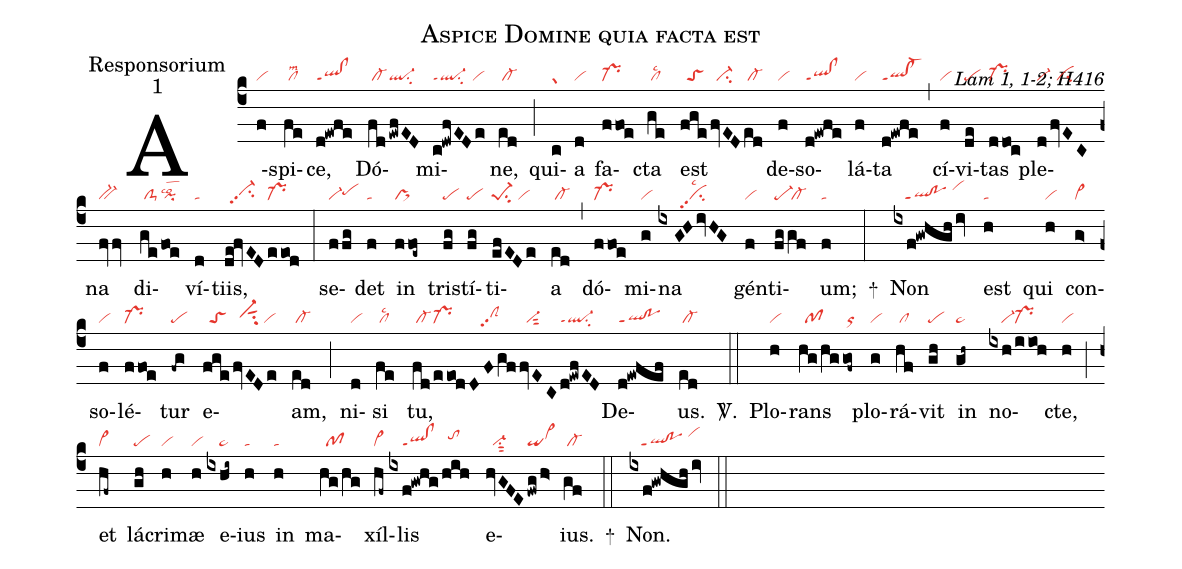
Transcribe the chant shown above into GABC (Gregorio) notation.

name:Aspice Domine quia facta est;
office-part:Responsorium;
mode:1;
commentary:Lam 1, 1-2; H416;
nabc-lines:1;
%%
(c4)
A(f|vi)spi(fe|/cllsm2)ce,(d!ewfe|ql!clppt1) Dó(fd|/cl-|!ewfED|ql-su2)mi(c!dwfEDe|ql-ppt1su2/vi)ne,(ed|/cl-) (;)
qui(c|gr)a(d|vi) fa(ffoe|pr-)cta(ge|/cllsc2) est(fge|//toS|fvED|//ci-|ed|/cl-) de(f|vi)so(d!ewfe|ql!clppt1)lá(f|vi)ta(d!ewfe|ql!cl-ppt1) (,)
cí(f|vi)vi(de|pe)tas(ddoc|pr-) ple(d|vi-|/fvEC|//ci)na(fvv|bv-) di(ge|/clS-|foe|pilsco2)ví(d|ta)tiis,(de!fvED|//vi-hhpp2su2|eeod|pr-) (:)
se(ffg|vi-pehh)det(f|ta) in(ffoe~|pr>) tri(fg|pe)stí(fg|pe)ti(efEDe|pe-1su2/vi)a(ed|/cl-) (,)
dó(ffoe|pr-)mi(g|vi)na(ixGHivHG|///////vipp2su2lsc2) gén(f|vi)ti(fg|pe-|gf|/cl-)um;(f|ta) +(:)
Non(ixf!gwhghiv|///ql!poppt1/vihj) est(h|ta) qui(h|vi) con(g>|vi>)so(f|vi)lé(ffoe|pr-)tur(-fg|pe) e(fge|//toS|fvEDe|//vi-hhsut1su2/vi)am,(ed|/cl-) (;)
ni(d|vi)si(fe|/cllsc2) tu,(fd|/cl-|/eeod|pr-|/DFgf|////clShhpp2|fvEC|//vi-sut2|/d!ewfED|ql-ppt1su2) De(d!ewfef|ql!poppt1)us.(ed|/cl-) <sp>V/</sp>.(::)
Plo(h|vi)rans(hg/hg|//pf|gof~|/or) plo(g|vi)rá(hf|/cl)vit(gh|pe) in(gh~|pe~) no(ixh|////vi-|/iioh|pr-)cte,(h|vi) (;)
et(hf~|cl~) lá(gh|pe)cri(h|vi)mæ(h|vi) e(ixhi~|////pe~)ius(h|ta) in(h|ta) ma(hg/hg|//pf)xíl(hf~|cl~)lis(ixf!gwhg|////ql!clppt1|/hih|//tohi) e(hvGFE|//vi-su1sut2|fwg/h>|qivi>hi)ius.(gf|/cl-) +(::)
Non.(ixf!gwhghiv|///ql!poppt1/vihj) (::)
